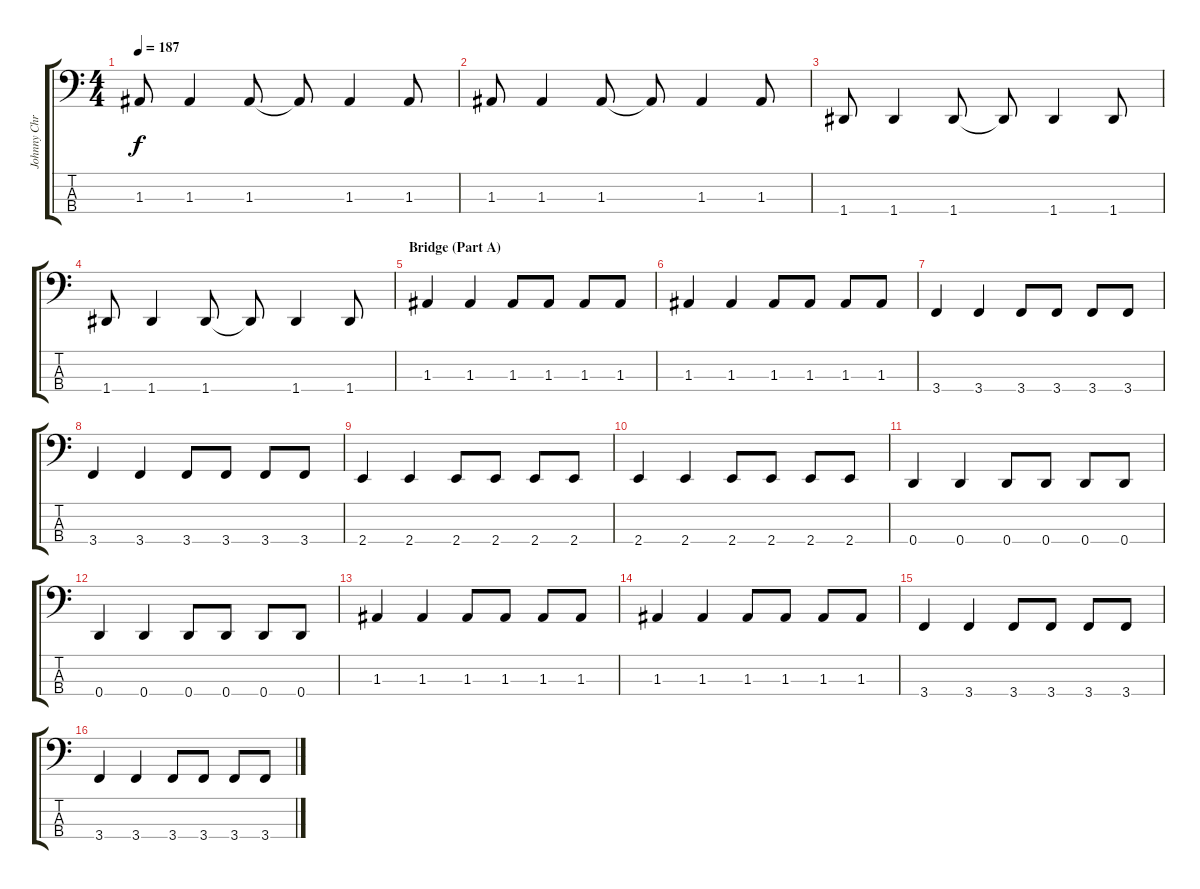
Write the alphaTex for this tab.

\track ("Johnny Christ (Bass)" "Johnny Chr") {instrument electricbasspick}
\staff {score tabs}
\tuning (G2 D2 A1 D1) {hide}
\ts (4 4)
\tempo 187
\clef f4
\ks c
1.3.8{dy f} 1.3.4 1.3.8 1.3{t}.8 1.3.4 1.3.8 |
1.3.8 1.3.4 1.3.8 1.3{t}.8 1.3.4 1.3.8 |
1.4.8 1.4.4 1.4.8 1.4{t}.8 1.4.4 1.4.8 |
1.4.8 1.4.4 1.4.8 1.4{t}.8 1.4.4 1.4.8 |
\section ("" "Bridge (Part A)")
1.3.4 1.3.4 1.3.8 1.3.8 1.3.8 1.3.8 |
1.3.4 1.3.4 1.3.8 1.3.8 1.3.8 1.3.8 |
3.4.4 3.4.4 3.4.8 3.4.8 3.4.8 3.4.8 |
3.4.4 3.4.4 3.4.8 3.4.8 3.4.8 3.4.8 |
2.4.4 2.4.4 2.4.8 2.4.8 2.4.8 2.4.8 |
2.4.4 2.4.4 2.4.8 2.4.8 2.4.8 2.4.8 |
0.4.4 0.4.4 0.4.8 0.4.8 0.4.8 0.4.8 |
0.4.4 0.4.4 0.4.8 0.4.8 0.4.8 0.4.8 |
1.3.4 1.3.4 1.3.8 1.3.8 1.3.8 1.3.8 |
1.3.4 1.3.4 1.3.8 1.3.8 1.3.8 1.3.8 |
3.4.4 3.4.4 3.4.8 3.4.8 3.4.8 3.4.8 |
3.4.4 3.4.4 3.4.8 3.4.8 3.4.8 3.4.8
